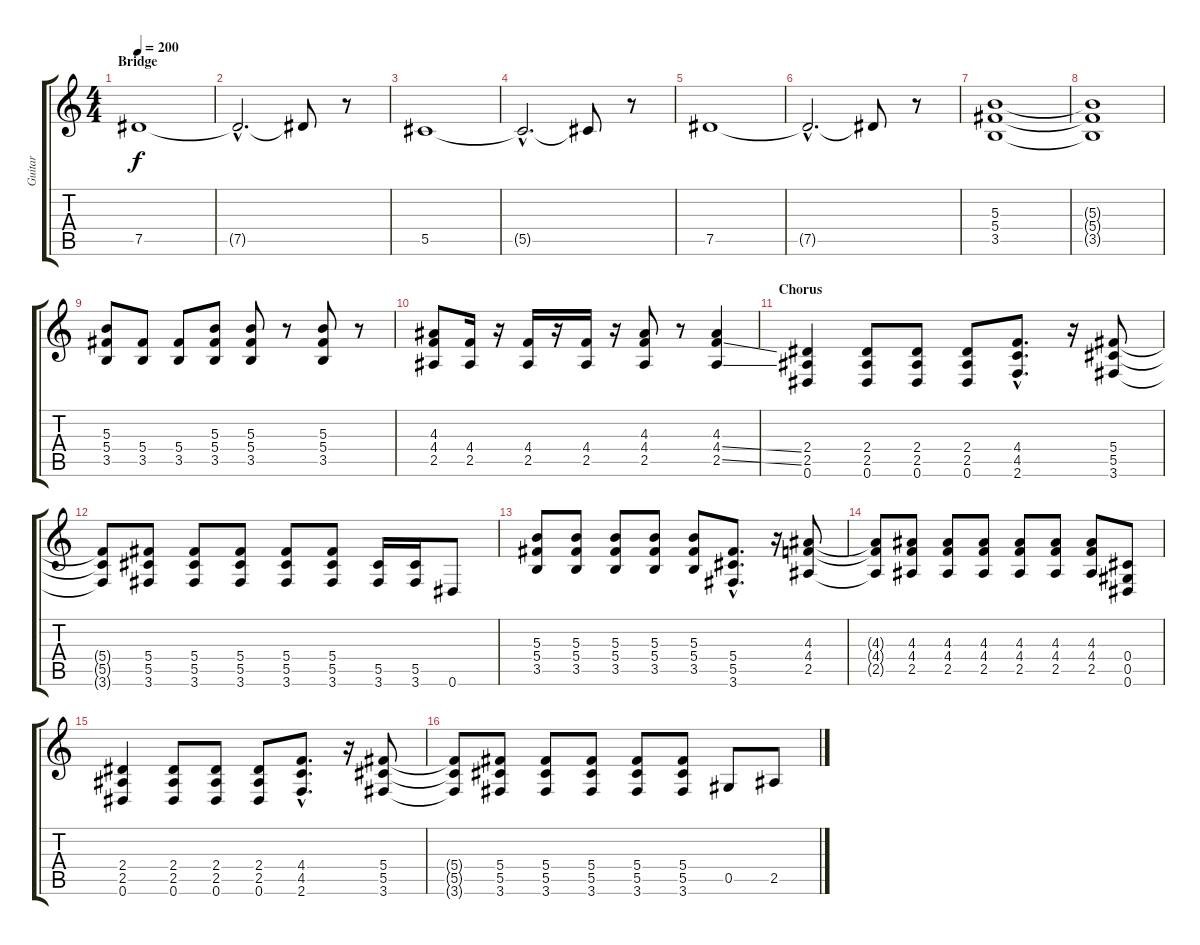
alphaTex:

\track ("Guitar" "Guitar") {instrument distortionguitar}
\staff {score tabs}
\tuning (Eb4 Bb3 Gb3 Db3 Ab2 Eb2) {hide}
\ts (4 4)
\section ("" "Bridge")
\tempo 200
\clef g2
\ks c
7.5.1{dy f} |
7.5{hac t}.2{d} 7.5{t}.8 r.8 |
5.5.1 |
5.5{hac t}.2{d} 5.5{t}.8 r.8 |
7.5.1 |
7.5{hac t}.2{d} 7.5{t}.8 r.8 |
(5.3 5.4 3.5).1 |
(5.3{t} 5.4{t} 3.5{t}).1 |
(5.3 5.4 3.5).8 (5.4 3.5).8 (5.4 3.5).8 (5.3 5.4 3.5).8 (5.3 5.4 3.5).8 r.8 (5.3 5.4 3.5).8 r.8 |
(4.3 4.4 2.5).8 (4.4 2.5).16 r.16 (4.4 2.5).16 r.16 (4.4 2.5).16 r.16 (4.3 4.4 2.5).8 r.8 (4.3 4.4{ss} 2.5{ss}).4 |
\section ("" "Chorus")
(2.4 2.5 0.6).4 (2.4 2.5 0.6).8 (2.4 2.5 0.6).8 (2.4 2.5 0.6).8 (4.4{hac} 4.5{hac} 2.6{hac}).8{d} r.16 (5.4 5.5 3.6).8 |
(5.4{t} 5.5{t} 3.6{t}).8 (5.4 5.5 3.6).8 (5.4 5.5 3.6).8 (5.4 5.5 3.6).8 (5.4 5.5 3.6).8 (5.4 5.5 3.6).8 (5.5 3.6).16 (5.5 3.6).16 0.6.8 |
(5.3 5.4 3.5).8 (5.3 5.4 3.5).8 (5.3 5.4 3.5).8 (5.3 5.4 3.5).8 (5.3 5.4 3.5).8 (5.4{hac} 5.5{hac} 3.6{hac}).8{d} r.16 (4.3 4.4 2.5).8 |
(4.3{t} 4.4{t} 2.5{t}).8 (4.3 4.4 2.5).8 (4.3 4.4 2.5).8 (4.3 4.4 2.5).8 (4.3 4.4 2.5).8 (4.3 4.4 2.5).8 (4.3 4.4 2.5).8 (0.4 0.5 0.6).8 |
(2.4 2.5 0.6).4 (2.4 2.5 0.6).8 (2.4 2.5 0.6).8 (2.4 2.5 0.6).8 (4.4{hac} 4.5{hac} 2.6{hac}).8{d} r.16 (5.4 5.5 3.6).8 |
(5.4{t} 5.5{t} 3.6{t}).8 (5.4 5.5 3.6).8 (5.4 5.5 3.6).8 (5.4 5.5 3.6).8 (5.4 5.5 3.6).8 (5.4 5.5 3.6).8 0.5.8 2.5.8
